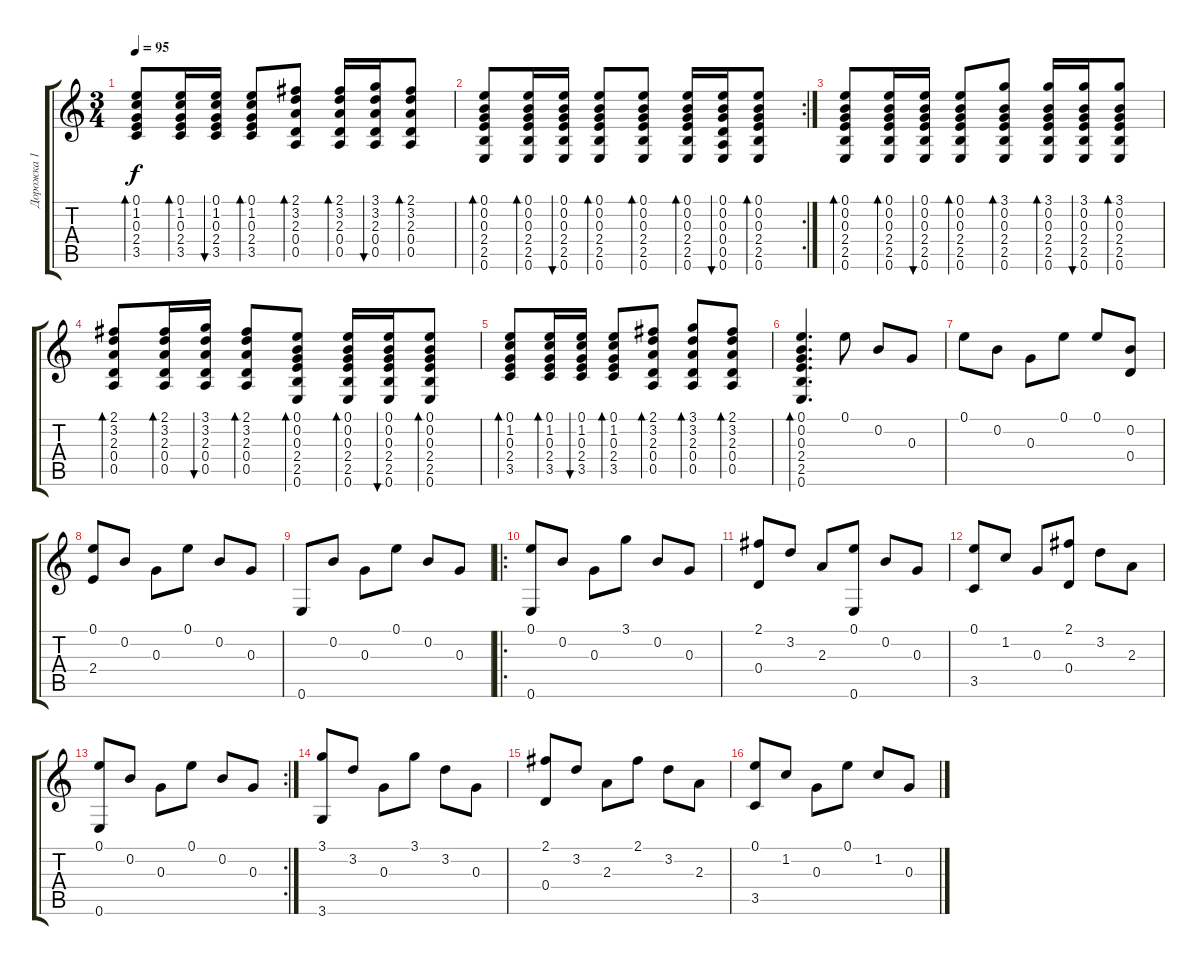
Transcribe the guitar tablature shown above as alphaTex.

\track ("Дорожка 1" "Дорожка 1") {instrument acousticguitarsteel}
\staff {score tabs}
\tuning (E4 B3 G3 D3 A2 E2) {hide}
\ts (3 4)
\tempo 95
\clef g2
\ks c
(0.1 1.2 0.3 2.4 3.5).8{bd 30 dy f} (0.1 1.2 0.3 2.4 3.5).16{bd 30} (0.1 1.2 0.3 2.4 3.5).16{bu 30} (0.1 1.2 0.3 2.4 3.5).8{bd 30} (2.1 3.2 2.3 0.4 0.5).8{bd 30} (2.1 3.2 2.3 0.4 0.5).16{bd 30} (3.1 3.2 2.3 0.4 0.5).16{bu 30} (2.1 3.2 2.3 0.4 0.5).8{bd 30} |
\rc 2
(0.1 0.2 0.3 2.4 2.5 0.6).8{bd 30} (0.1 0.2 0.3 2.4 2.5 0.6).16{bd 30} (0.1 0.2 0.3 2.4 2.5 0.6).16{bu 30} (0.1 0.2 0.3 2.4 2.5 0.6).8{bd 30} (0.1 0.2 0.3 2.4 2.5 0.6).8{bd 30} (0.1 0.2 0.3 2.4 2.5 0.6).16{bd 30} (0.1 0.2 0.3 0.4 0.5 0.6).16{bu 30} (0.1 0.2 0.3 2.4 2.5 0.6).8{bd 30} |
(0.1 0.2 0.3 2.4 2.5 0.6).8{bd 30} (0.1 0.2 0.3 2.4 2.5 0.6).16{bd 30} (0.1 0.2 0.3 2.4 2.5 0.6).16{bu 30} (0.1 0.2 0.3 2.4 2.5 0.6).8{bd 30} (3.1 0.2 0.3 2.4 2.5 0.6).8{bd 30} (3.1 0.2 0.3 2.4 2.5 0.6).16{bd 30} (3.1 0.2 0.3 2.4 2.5 0.6).16{bu 30} (3.1 0.2 0.3 2.4 2.5 0.6).8{bd 30} |
(2.1 3.2 2.3 0.4 0.5).8{bd 30} (2.1 3.2 2.3 0.4 0.5).16{bd 30} (3.1 3.2 2.3 0.4 0.5).16{bu 30} (2.1 3.2 2.3 0.4 0.5).8{bd 30} (0.1 0.2 0.3 2.4 2.5 0.6).8{bd 30} (0.1 0.2 0.3 2.4 2.5 0.6).16{bd 30} (0.1 0.2 0.3 2.4 2.5 0.6).16{bu 30} (0.1 0.2 0.3 2.4 2.5 0.6).8{bd 30} |
(0.1 1.2 0.3 2.4 3.5).8{bd 30} (0.1 1.2 0.3 2.4 3.5).16{bd 30} (0.1 1.2 0.3 2.4 3.5).16{bu 30} (0.1 1.2 0.3 2.4 3.5).8{bd 30} (2.1 3.2 2.3 0.4 0.5).8{bd 30} (3.1 3.2 2.3 0.4 0.5).8{bd 30} (2.1 3.2 2.3 0.4 0.5).8{bd 30} |
(0.1 0.2 0.3 2.4 2.5 0.6).4{d bd 30} 0.1.8 0.2.8 0.3.8 |
0.1.8 0.2.8 0.3.8 0.1.8 0.1.8 (0.2 0.4).8 |
(0.1 2.4).8 0.2.8 0.3.8 0.1.8 0.2.8 0.3.8 |
0.6.8 0.2.8 0.3.8 0.1.8 0.2.8 0.3.8 |
\ro
(0.1 0.6).8 0.2.8 0.3.8 3.1.8 0.2.8 0.3.8 |
(2.1 0.4).8 3.2.8 2.3.8 (0.1 0.6).8 0.2.8 0.3.8 |
(0.1 3.5).8 1.2.8 0.3.8 (2.1 0.4).8 3.2.8 2.3.8 |
\rc 2
(0.1 0.6).8 0.2.8 0.3.8 0.1.8 0.2.8 0.3.8 |
(3.1 3.6).8 3.2.8 0.3.8 3.1.8 3.2.8 0.3.8 |
(2.1 0.4).8 3.2.8 2.3.8 2.1.8 3.2.8 2.3.8 |
(0.1 3.5).8 1.2.8 0.3.8 0.1.8 1.2.8 0.3.8
